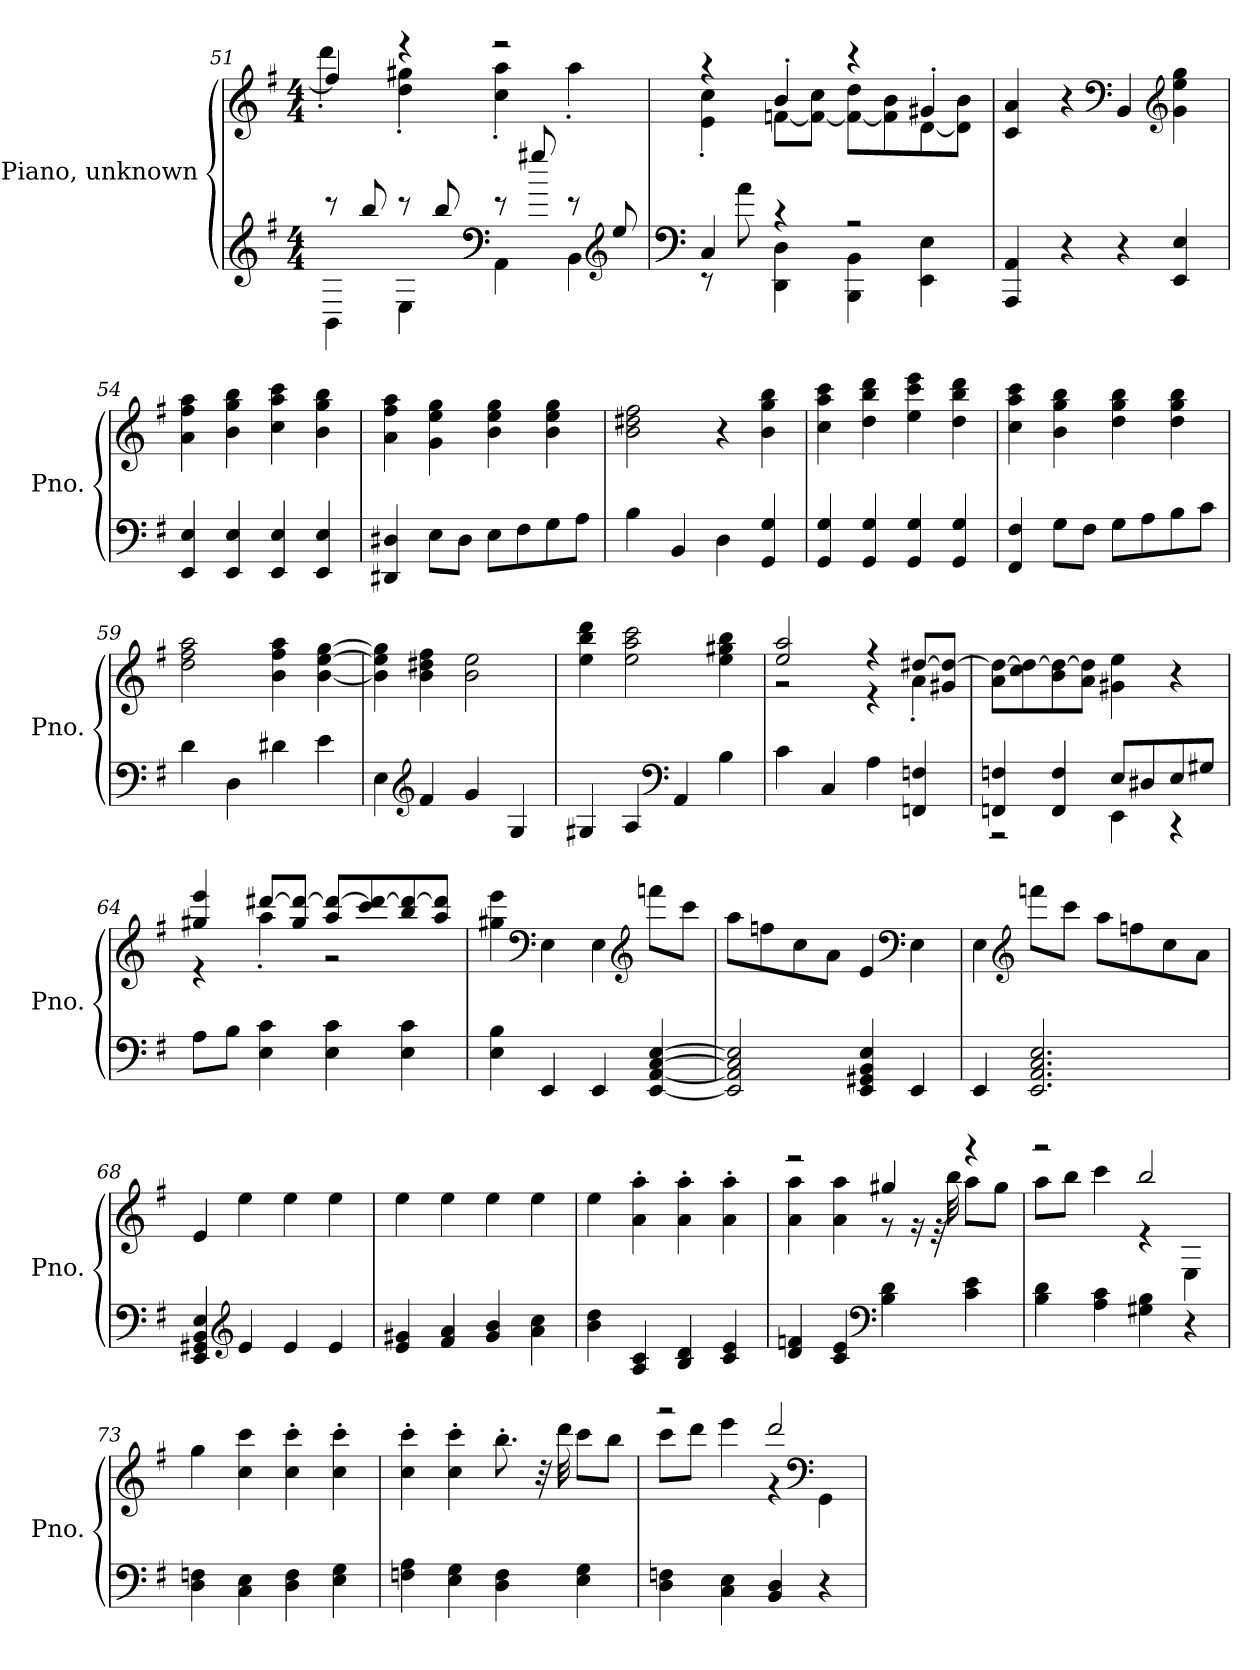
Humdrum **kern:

**kern	**kern
*part1	*part1
*staff2	*staff1
*I"Piano, unknown	*
*I'Pno.	*
*clefG2	*clefG2
*k[f#]	*k[f#]
*M4/4	*M4/4
=51	=51
*^	*^
8r	4BB\	4ff/]	4ddd'\
8bb/	.	.	.
8r	4E\	4r	4dd\' 4gg#X\'
8bb/	.	.	.
*clefF4	*	*	*
8r	4AA\	2r	4cc\' 4aa\'
8gg#X/	.	.	.
8r	4BB\	.	4aa'\
*clefG2	*	*	*
8ee/	.	.	.
=52	=52	=52	=52
*clefF4	*	*	*
4C/	8r	4r	4e\' 4cc\'
.	8a\	.	.
4r	4DD\ 4D\	4b'/	[8fn\L
.	.	.	8f\_ 8cc\J
2r	4BBB\ 4BB\	4r	8f\_ 8dd\L
.	.	.	8f\] 8b\
.	4EE\ 4E\	4g#X'/	[8d\
.	.	.	8d\] 8b\J
*v	*v	*	*
*	*v	*v
!!LO:LB:g=z
=53	=53
4AAA/ 4AA/	4c/ 4a/
4r	4r
*	*clefF4
4r	4BB/
*	*clefG2
4EE/ 4E/	4g\ 4ee\ 4gg\
=54	=54
4EE/ 4E/	4a\ 4ff#\ 4aa\
4EE/ 4E/	4b\ 4gg\ 4bb\
4EE/ 4E/	4cc\ 4aa\ 4ccc\
4EE/ 4E/	4b\ 4gg\ 4bb\
=55	=55
4DD#X/ 4D#X/	4a\ 4ff#\ 4aa\
8E\L	4g\ 4ee\ 4gg\
8D#\J	.
8E\L	4b\ 4ee\ 4gg\
8F#\	.
8G\	4b\ 4ee\ 4gg\
8A\J	.
=56	=56
4B\	2b\ 2dd#X\ 2ff#\
4BB/	.
4D\	4r
4GG/ 4G/	4b\ 4gg\ 4bb\
=57	=57
4GG/ 4G/	4cc\ 4aa\ 4ccc\
4GG/ 4G/	4dd\ 4bb\ 4ddd\
4GG/ 4G/	4ee\ 4ccc\ 4eee\
4GG/ 4G/	4dd\ 4bb\ 4ddd\
=58	=58
4FF#/ 4F#/	4cc\ 4aa\ 4ccc\
8G\L	4b\ 4gg\ 4bb\
8F#\J	.
8G\L	4dd\ 4gg\ 4bb\
8A\	.
8B\	4dd\ 4gg\ 4bb\
8c\J	.
!!LO:PB:g=z
=59	=59
4d\	2dd\ 2ff#\ 2aa\
4D\	.
4d#X\	4b\ 4ff#\ 4aa\
4e\	[4b\ [4ee\ [4gg\
=60	=60
4E\	4b\] 4ee\] 4gg\]
*clefG2	*
4f#/	4b\ 4dd#X\ 4ff#\
4g/	2b\ 2ee\
4G/	.
=61	=61
4G#X/	4ee\ 4bb\ 4ddd\
4A/	2ee\ 2aa\ 2ccc\
*clefF4	*
4AA/	.
4B\	4ee\ 4gg#X\ 4bb\
=62	=62
*	*^
4c\	2ee/ 2aa/	2r
4C/	.	.
4A\	4r	4r
4FFn/ 4Fn/	[8dd#X/L	4a'\
.	8g#X/ 8dd#/_J	.
*	*v	*v
=63	=63
*^	*
4FFn/ 4Fn/	2r	8a\ 8dd#\_L
.	.	8cc\ 8dd#\_
4FF/ 4F/	.	8b\ 8dd#\_
.	.	8a\ 8dd#\]J
8E/L	4EE\	4g#X\ 4ee\
8D#X/	.	.
8E/	4r	4r
8G#X/J	.	.
*v	*v	*
!!LO:LB:g=z
=64	=64
*	*^
8A\L	4gg#X/ 4eee/	4r
8B\J	.	.
4E\ 4c\	[8ddd#X/L	4aa'\
.	8gg#/ 8ddd#/_J	.
4E\ 4c\	8aa/ 8ddd#/_L	2r
.	8ccc/ 8ddd#/_	.
4E\ 4c\	8bb/ 8ddd#/_	.
.	8aa/ 8ddd#/]J	.
*	*v	*v
=65	=65
4E\ 4B\	4gg#X\ 4eee\
*	*clefF4
4EE/	4E\
4EE/	4E\
*	*clefG2
[4EE/ [4AA/ [4C/ [4E/	8fffn\L
.	8ccc\J
=66	=66
2EE/] 2AA/] 2C/] 2E/]	8aa\L
.	8ffn\
.	8cc\
.	8a\J
4EE/ 4GG#X/ 4BB/ 4E/	4e/
*	*clefF4
4EE/	4E\
=67	=67
4EE/	4E\
*	*clefG2
2.EE/ 2.AA/ 2.C/ 2.E/	8fffn\L
.	8ccc\J
.	8aa\L
.	8ffn\
.	8cc\
.	8a\J
!!LO:LB:g=z
=68	=68
4EE/ 4GG#X/ 4BB/ 4E/	4e/
*clefG2	*
4e/	4ee\
4e/	4ee\
4e/	4ee\
=69	=69
4e/ 4g#X/	4ee\
4f#/ 4a/	4ee\
4g#/ 4b/	4ee\
4a\ 4cc\	4ee\
=70	=70
4b\ 4dd\	4ee\
4A/ 4c/	4a\' 4aa\'
4B/ 4d/	4a\' 4aa\'
4c/ 4e/	4a\' 4aa\'
=71	=71
*	*^
4d/ 4fn/	2r	4a\ 4aa\
4c/ 4e/	.	4a\ 4aa\
*clefF4	*	*
4B\ 4d\	4gg#X/	8r
.	.	16r
.	.	32r
.	.	32bb\
4c\ 4e\	4r	8aa\L
.	.	8gg#\J
=72	=72	=72
4B\ 4d\	2r	8aa\L
.	.	8bb\J
4A\ 4c\	.	4ccc\
4G#X\ 4B\	2bb/	4r
4r	.	4E\
*	*v	*v
=73	=73
4D\ 4Fn\	4gg\
4C\ 4E\	4cc\ 4ccc\
4D\ 4F\	4cc\' 4ccc\'
4E\ 4G\	4cc\' 4ccc\'
!!LO:LB:g=z
=74	=74
4Fn\ 4A\	4cc\' 4ccc\'
4E\ 4G\	4cc\' 4ccc\'
4D\ 4F\	8.bb'\
.	32r
.	32ddd\
4E\ 4G\	8ccc\L
.	8bb\J
=75	=75
*	*^
4D\ 4Fn\	2r	8ccc\L
.	.	8ddd\J
4C\ 4E\	.	4eee\
4BB/ 4D/	2ddd/	4r
*	*clefF4	*
4r	.	4GG\
*	*v	*v
=	=
*-	*-
